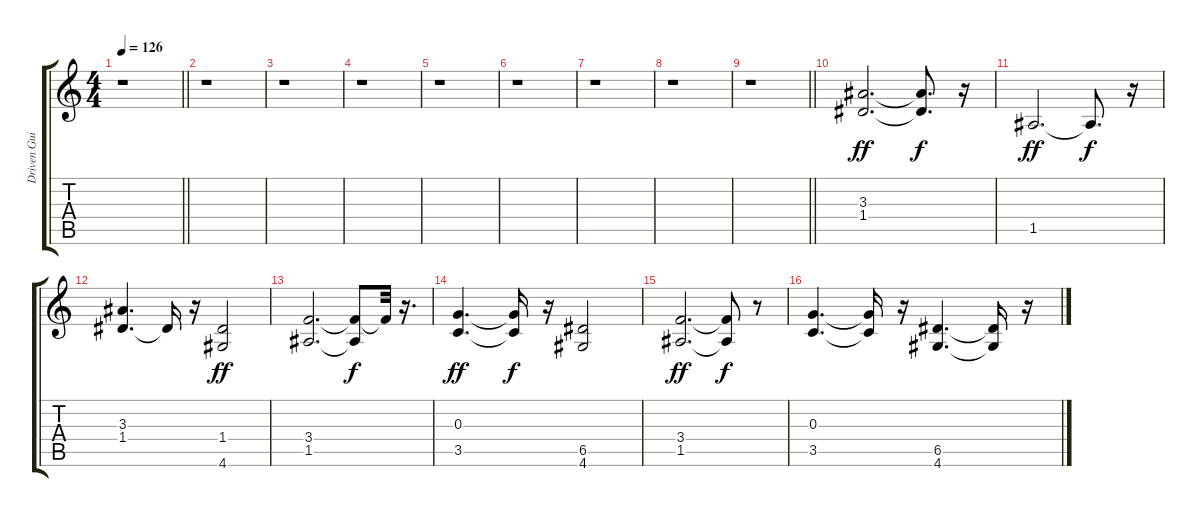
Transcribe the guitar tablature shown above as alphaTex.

\track ("Driven Guitar       " "Driven Gui") {instrument overdrivenguitar}
\staff {score tabs}
\tuning (E4 B3 G3 D3 A2 E2) {hide}
\ts (4 4)
\tempo 126
\clef g2
\barLineRight lightlight
\ks c
r.1{dy mp} |
r.1 |
r.1 |
r.1 |
r.1 |
r.1 |
r.1 |
r.1 |
\barLineRight lightlight
r.1 |
(3.3 1.4).2{d dy ff} (3.3{t} 1.4{t}).8{d dy f} r.16 |
1.5.2{d dy ff} 1.5{t}.8{d dy f} r.16 |
(3.3 1.4).4{d} 1.4{t}.16 r.16 (1.4 4.6).2{dy ff} |
(3.4 1.5).2{d} (3.4{t} 1.5{t}).8{dy f} 3.4{t}.32 r.16{d} |
(0.3 3.5).4{d dy ff} (0.3{t} 3.5{t}).16{dy f} r.16 (6.5 4.6).2 |
(3.4 1.5).2{d dy ff} (3.4{t} 1.5{t}).8{dy f} r.8 |
(0.3 3.5).4{d} (0.3{t} 3.5{t}).16 r.16 (6.5 4.6).4{d} (6.5{t} 4.6{t}).16 r.16
